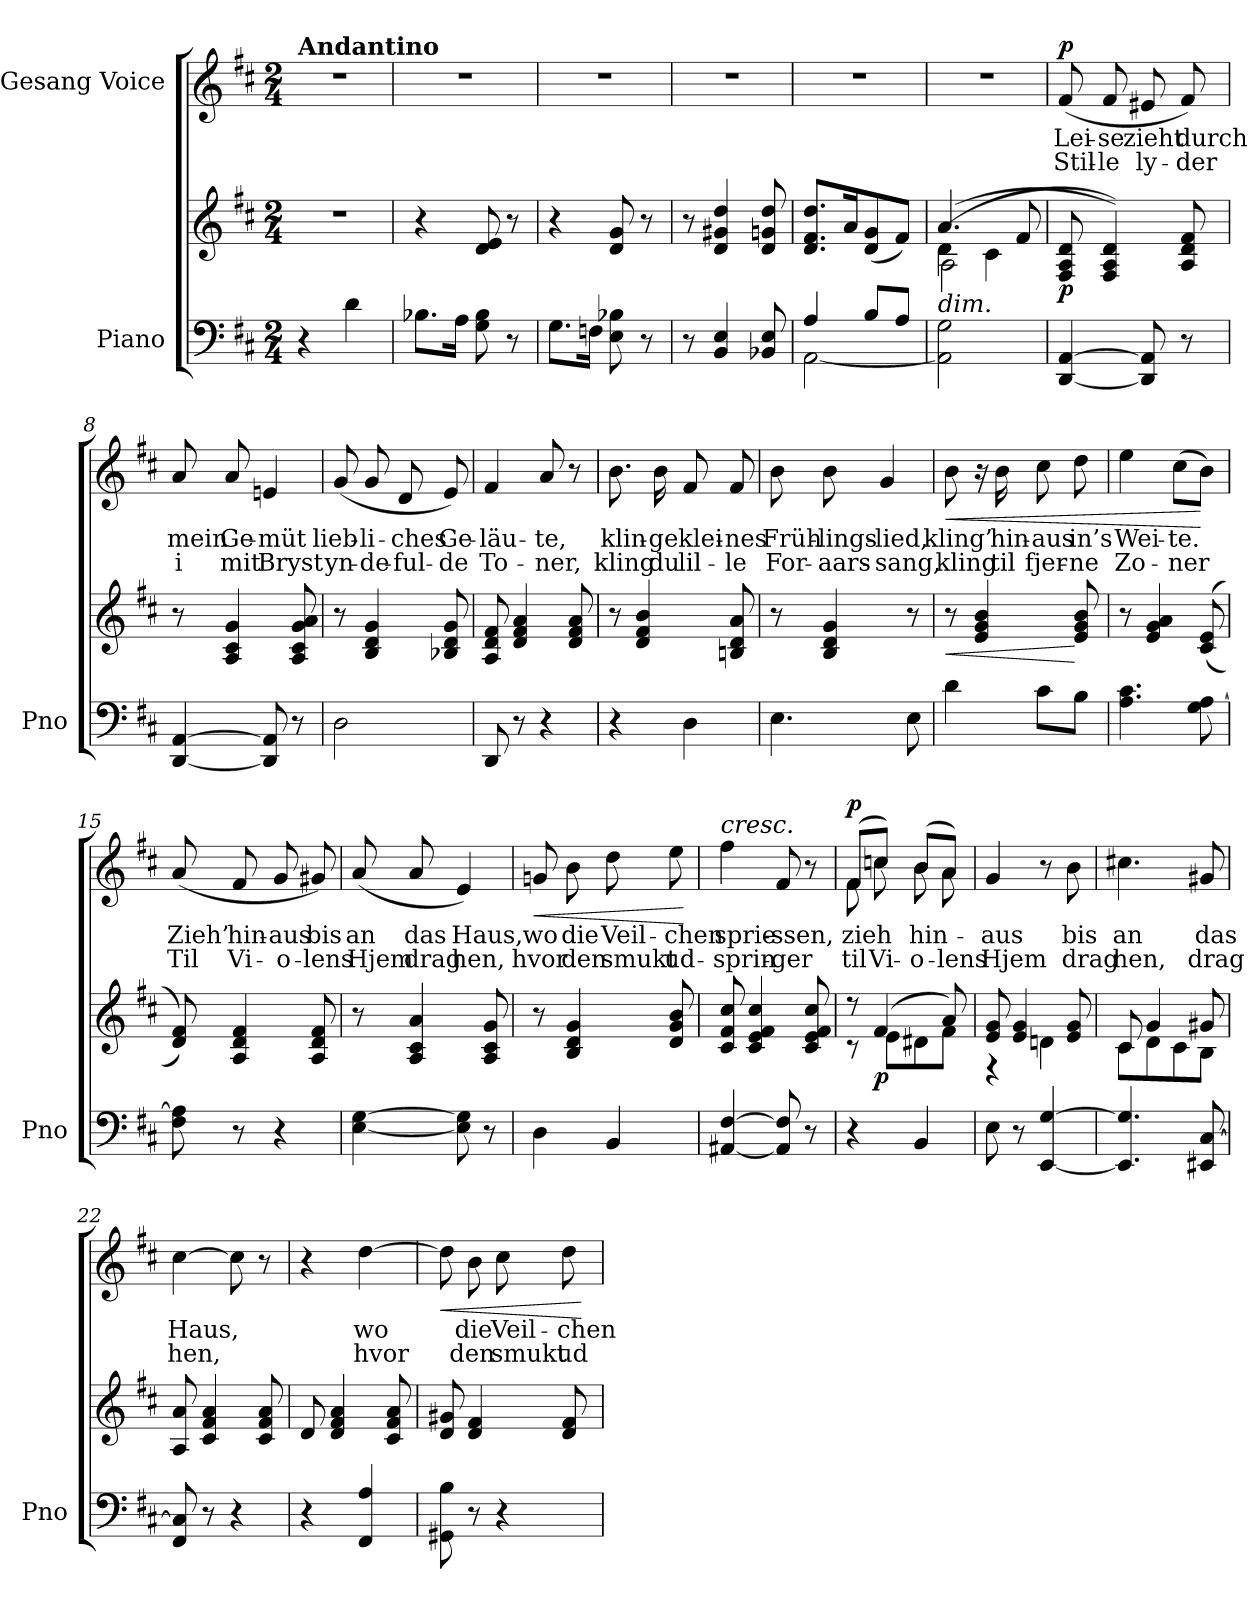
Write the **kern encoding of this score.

**kern	**kern	**dynam	**kern	**text	**text	**dynam
*part2	*part2	*part2	*part1	*part1	*part1	*part1
*staff3	*staff2	*staff2/3	*staff1	*staff1	*staff1	*staff1
*I"Piano	*	*	*I"Gesang Voice	*	*	*
*I'Pno	*	*	*	*	*	*
*clefF4	*clefG2	*	*clefG2	*	*	*
*k[f#c#]	*k[f#c#]	*	*k[f#c#]	*	*	*
*M2/4	*M2/4	*	*M2/4	*	*	*
=1	=1	=1	=1	=1	=1	=1
!	!	!	!LO:TX:a:B:t=Andantino	!	!	!
4r	2r	.	2r	.	.	.
4d\	.	.	.	.	.	.
=2	=2	=2	=2	=2	=2	=2
8.B-X\L	4r	.	2r	.	.	.
16A\Jk	.	.	.	.	.	.
8G\ 8B-\	8d/ 8e/	.	.	.	.	.
8r	8r	.	.	.	.	.
=3	=3	=3	=3	=3	=3	=3
8.G\L	4r	.	2r	.	.	.
16Fn\Jk	.	.	.	.	.	.
8E\ 8B-X\	8d/ 8g/	.	.	.	.	.
8r	8r	.	.	.	.	.
=4	=4	=4	=4	=4	=4	=4
8r	8r	.	2r	.	.	.
4BB/ 4E/	4d/ 4g#X/ 4dd/	.	.	.	.	.
8BB-X/ 8E/	8d/ 8gn/ 8dd/	.	.	.	.	.
=5	=5	=5	=5	=5	=5	=5
*^	*	*	*	*	*	*
4A/	[2AA\	8.d/ 8.f#/ 8.dd/L	.	2r	.	.	.
.	.	16a/K	.	.	.	.	.
8B/L	.	(8d/ 8g/	.	.	.	.	.
8A/J	.	8f#/J)	.	.	.	.	.
*v	*v	*	*	*	*	*	*
=6	=6	=6	=6	=6	=6	=6
*	*^	*	*	*	*	*
*	*	*^	*	*	*	*	*
!	!LO:TX:b:i:t=dim.	!	!	!	!	!	!	!
2AA\] 2G\	(4.a/	4d\	(2A\	.	2r	.	.	.
.	.	4c#\	.	.	.	.	.	.
.	8f#/	.	.	.	.	.	.	.
*	*v	*v	*v	*	*	*	*	*
=7	=7	=7	=7	=7	=7	=7
!	!	!LO:DY:b	!	!	!	!LO:DY:a
[4DD/ [4AA/	8F#/ 8A/ 8d/	p	(>8f#/	Lei-	Stil-	p
.	4F#/ 4A/ 4d/))	.	8f#/	-se	-le	.
8DD/] 8AA/]	.	.	8e#X/	zieht	ly-	.
8r	8A/ 8d/ 8f#/	.	8f#/)	durch	-der	.
=8	=8	=8	=8	=8	=8	=8
[4DD/ [4AA/	8r	.	8a/	mein	i	.
.	4A/ 4c#/ 4g/	.	8a/	Ge-	mit	.
8DD/] 8AA/]	.	.	4en/	-müt	Bryst	.
8r	8A/ 8c#/ 8g/ 8a/	.	.	.	.	.
=9	=9	=9	=9	=9	=9	=9
2D\	8r	.	(>8g/	lieb-	yn-	.
.	4B/ 4d/ 4g/	.	8g/	-li-	-de-	.
.	.	.	8d/	-ches	-ful-	.
.	8B-X/ 8d/ 8g/	.	8e/)	Ge-	-de	.
=10	=10	=10	=10	=10	=10	=10
8DD/	8A/ 8d/ 8f#/	.	4f#/	-läu-	To-	.
8r	4d/ 4f#/ 4a/	.	.	.	.	.
4r	.	.	8a/	-te,	-ner,	.
.	8d/ 8f#/ 8a/	.	8r	.	.	.
=11	=11	=11	=11	=11	=11	=11
4r	8r	.	8.b\	klin-	kling	.
.	4d/ 4f#/ 4b/	.	.	.	.	.
.	.	.	16b\	-ge	du	.
4D\	.	.	8f#/	klei-	lil-	.
.	8Bn/ 8d/ 8a/	.	8f#/	-nes	-le	.
=12	=12	=12	=12	=12	=12	=12
4.E\	8r	.	8b\	Früh-	For-	.
.	4B/ 4d/ 4g/	.	8b\	-lings-	-aars-	.
.	.	.	4g/	-lied,	-sang,	.
8E\	8r	.	.	.	.	.
=13	=13	=13	=13	=13	=13	=13
!	!	!LO:HP:b	!	!	!	!LO:HP:b
4d\	8r	<	8b\	kling’	kling	<
.	4e/ 4g/ 4b/	.	16r	.	.	.
.	.	.	16b\	hin-	til	.
8c#\L	.	.	8cc#\	-aus	fjer-	.
8B\J	8e/ 8g/ 8b/	[	8dd\	in’s	-ne	.
=14	=14	=14	=14	=14	=14	=14
4.A\ 4.c#\	8r	.	4ee\	Wei-	Zo-	.
.	4e/ 4g/ 4a/	.	.	.	.	.
.	.	.	(8cc#\L	-te.	-ner	.
8G\ [8A\	(>(8c#/ 8e/	.	8b\J)	.	.	[
=15	=15	=15	=15	=15	=15	=15
8F#\ 8A\]	8d/ 8f#/))	.	(>8a/	Zieh’	Til	.
8r	4A/ 4d/ 4f#/	.	8f#/	hin-	Vi-	.
4r	.	.	8g/	-aus	-o-	.
.	8A/ 8d/ 8f#/	.	8g#X/)	bis	-lens	.
=16	=16	=16	=16	=16	=16	=16
[4E\ [4G\	8r	.	(>8a/	an	Hjem	.
.	4A/ 4c#/ 4a/	.	8a/	das	drag	.
8E\] 8G\]	.	.	4e/)	Haus,	hen,	.
8r	8A/ 8c#/ 8g/	.	.	.	.	.
=17	=17	=17	=17	=17	=17	=17
!	!	!	!	!	!	!LO:HP:b
4D\	8r	.	8gn/	wo	hvor	<
.	4B/ 4d/ 4g/	.	8b\	die	den	.
4BB/	.	.	8dd\	Veil-	smukt	.
.	8d/ 8g/ 8b/	.	8ee\	-chen	ud-	.
.	.	.	.	.	.	[
=18	=18	=18	=18	=18	=18	=18
!	!	!	!LO:TX:a:i:t=cresc.	!	!	!
[4AA#X/ [4F#/	8c#/ 8f#/ 8cc#/	.	4ff#\	sprie-	-sprin-	.
.	4c#/ 4e/ 4f#/ 4cc#/	.	.	.	.	.
8AA#/] 8F#/]	.	.	8f#/	-ssen,	-ger	.
8r	8c#/ 8e/ 8f#/ 8cc#/	.	8r	.	.	.
=19	=19	=19	=19	=19	=19	=19
*	*^	*	*^	*	*	*
!	!	!	!	!	!	!	!	!LO:DY:a
4r	8r	8r	.	(8f#/L	8f#\	zieh	til	p
!	!	!	!LO:DY:b	!	!	!	!	!
.	(4f#/	8e\L	p	8ccn/J)	8cc\	.	Vi-	.
4BB/	.	8d#X\	.	(8b/L	8b\	hin-	-o-	.
.	8a/)	8f#\J	.	8a/J)	8a\	.	-lens	.
*	*	*	*	*v	*v	*	*	*
=20	=20	=20	=20	=20	=20	=20	=20
8E\	8e/ 8g/	4r	.	4g/	-aus	Hjem	.
8r	4e/ 4g/	.	.	.	.	.	.
[4EE/ [4G/	.	4dn\	.	8r	.	.	.
.	8e/ 8g/	.	.	8b\	bis	drag	.
=21	=21	=21	=21	=21	=21	=21	=21
4.EE/] 4.G/]	8c#/	8c#\L	.	4.cc#X\	an	hen,	.
.	4g/	8d\	.	.	.	.	.
.	.	8c#\	.	.	.	.	.
8EE#X/ [8C#/	8g#X/	8B\J	.	8g#X/	das	drag	.
*	*v	*v	*	*	*	*	*
=22	=22	=22	=22	=22	=22	=22
8FF#/ 8C#/]	8A/ 8a/	.	[4cc#\	Haus,	hen,	.
8r	4c#/ 4f#/ 4a/	.	.	.	.	.
4r	.	.	8cc#\]	.	.	.
.	8c#/ 8f#/ 8a/	.	8r	.	.	.
=23	=23	=23	=23	=23	=23	=23
4r	8d/	.	4r	.	.	.
.	4d/ 4f#/ 4a/	.	.	.	.	.
4FF#/ 4A/	.	.	[4dd\	wo	hvor	.
.	8c#/ 8f#/ 8a/	.	.	.	.	.
=24	=24	=24	=24	=24	=24	=24
!	!	!	!	!	!	!LO:HP:b
8GG#X\ 8B\	8d/ 8g#X/	.	8dd\]	.	.	<
8r	4d/ 4f#/	.	8b\	die	den	.
4r	.	.	8cc#\	Veil-	smukt	.
.	8d/ 8f#/	.	8dd\	-chen	ud-	.
.	.	.	.	.	.	[
=	=	=	=	=	=	=
*-	*-	*-	*-	*-	*-	*-
